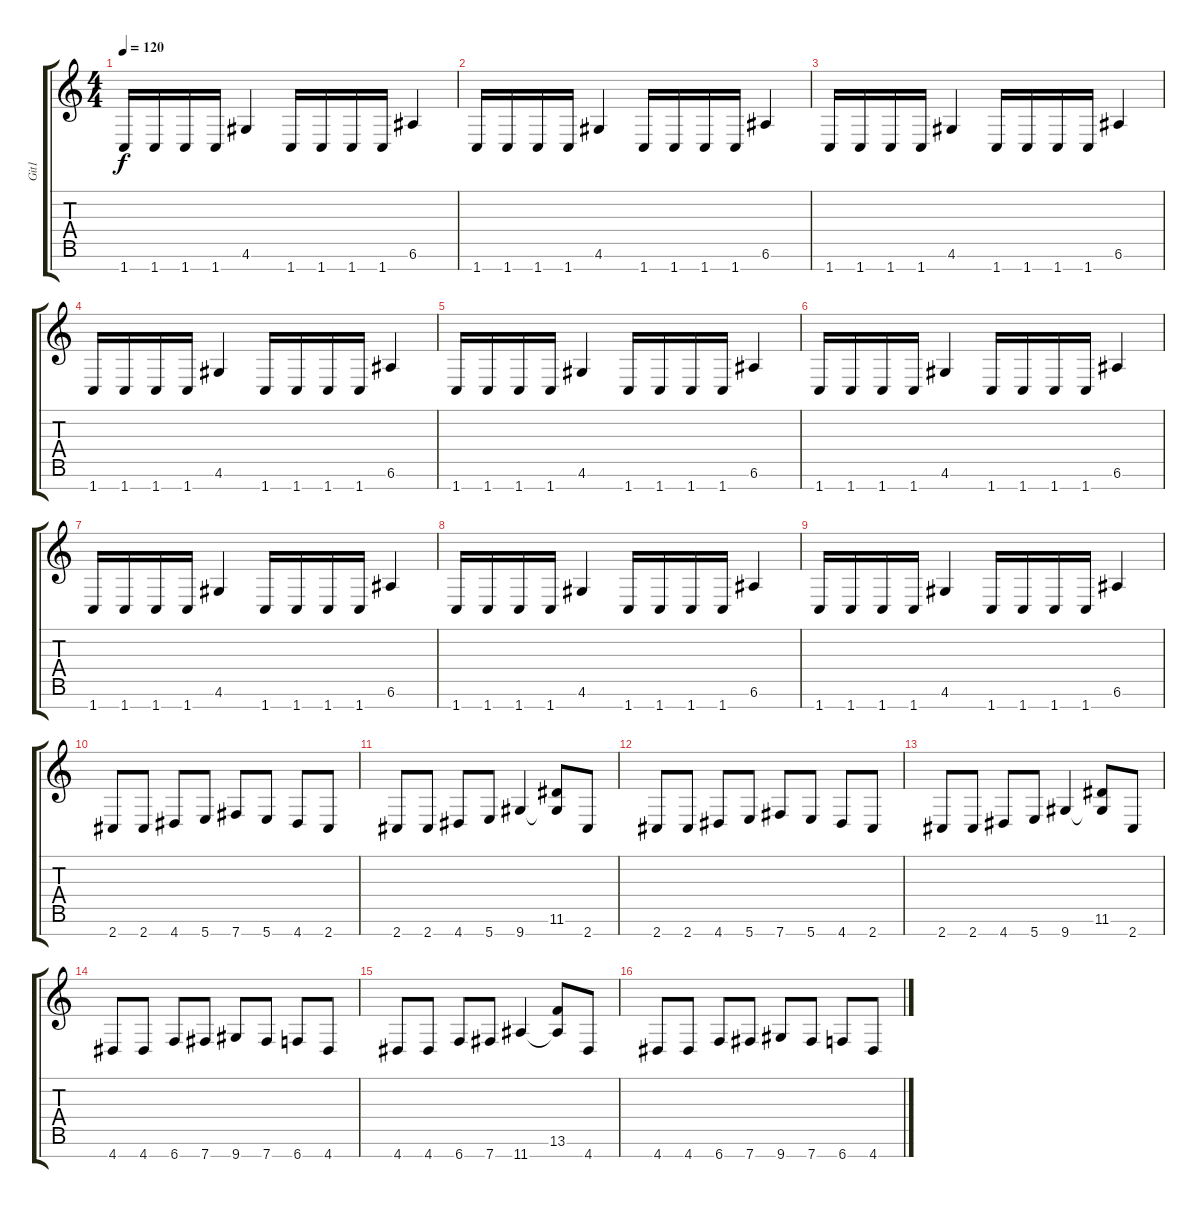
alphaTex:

\track ("Git1" "Git1") {instrument distortionguitar}
\staff {score tabs}
\tuning (E4 B3 G3 D3 A2 E2 B1) {hide}
\ts (4 4)
\tempo 120
\clef g2
\ks c
1.7.16{dy f instrument distortionguitar} 1.7.16 1.7.16 1.7.16 4.6.4 1.7.16 1.7.16 1.7.16 1.7.16 6.6.4 |
1.7.16 1.7.16 1.7.16 1.7.16 4.6.4 1.7.16 1.7.16 1.7.16 1.7.16 6.6.4 |
1.7.16 1.7.16 1.7.16 1.7.16 4.6.4 1.7.16 1.7.16 1.7.16 1.7.16 6.6.4 |
1.7.16 1.7.16 1.7.16 1.7.16 4.6.4 1.7.16 1.7.16 1.7.16 1.7.16 6.6.4 |
1.7.16 1.7.16 1.7.16 1.7.16 4.6.4 1.7.16 1.7.16 1.7.16 1.7.16 6.6.4 |
1.7.16 1.7.16 1.7.16 1.7.16 4.6.4 1.7.16 1.7.16 1.7.16 1.7.16 6.6.4 |
1.7.16 1.7.16 1.7.16 1.7.16 4.6.4 1.7.16 1.7.16 1.7.16 1.7.16 6.6.4 |
1.7.16 1.7.16 1.7.16 1.7.16 4.6.4 1.7.16 1.7.16 1.7.16 1.7.16 6.6.4 |
1.7.16 1.7.16 1.7.16 1.7.16 4.6.4 1.7.16 1.7.16 1.7.16 1.7.16 6.6.4 |
2.7.8 2.7.8 4.7.8 5.7.8 7.7.8 5.7.8 4.7.8 2.7.8 |
2.7.8 2.7.8 4.7.8 5.7.8 9.7.4 (11.6 9.7{t}).8 2.7.8 |
2.7.8 2.7.8 4.7.8 5.7.8 7.7.8 5.7.8 4.7.8 2.7.8 |
2.7.8 2.7.8 4.7.8 5.7.8 9.7.4 (11.6 9.7{t}).8 2.7.8 |
4.7.8 4.7.8 6.7.8 7.7.8 9.7.8 7.7.8 6.7.8 4.7.8 |
4.7.8 4.7.8 6.7.8 7.7.8 11.7.4 (13.6 11.7{t}).8 4.7.8 |
4.7.8 4.7.8 6.7.8 7.7.8 9.7.8 7.7.8 6.7.8 4.7.8
